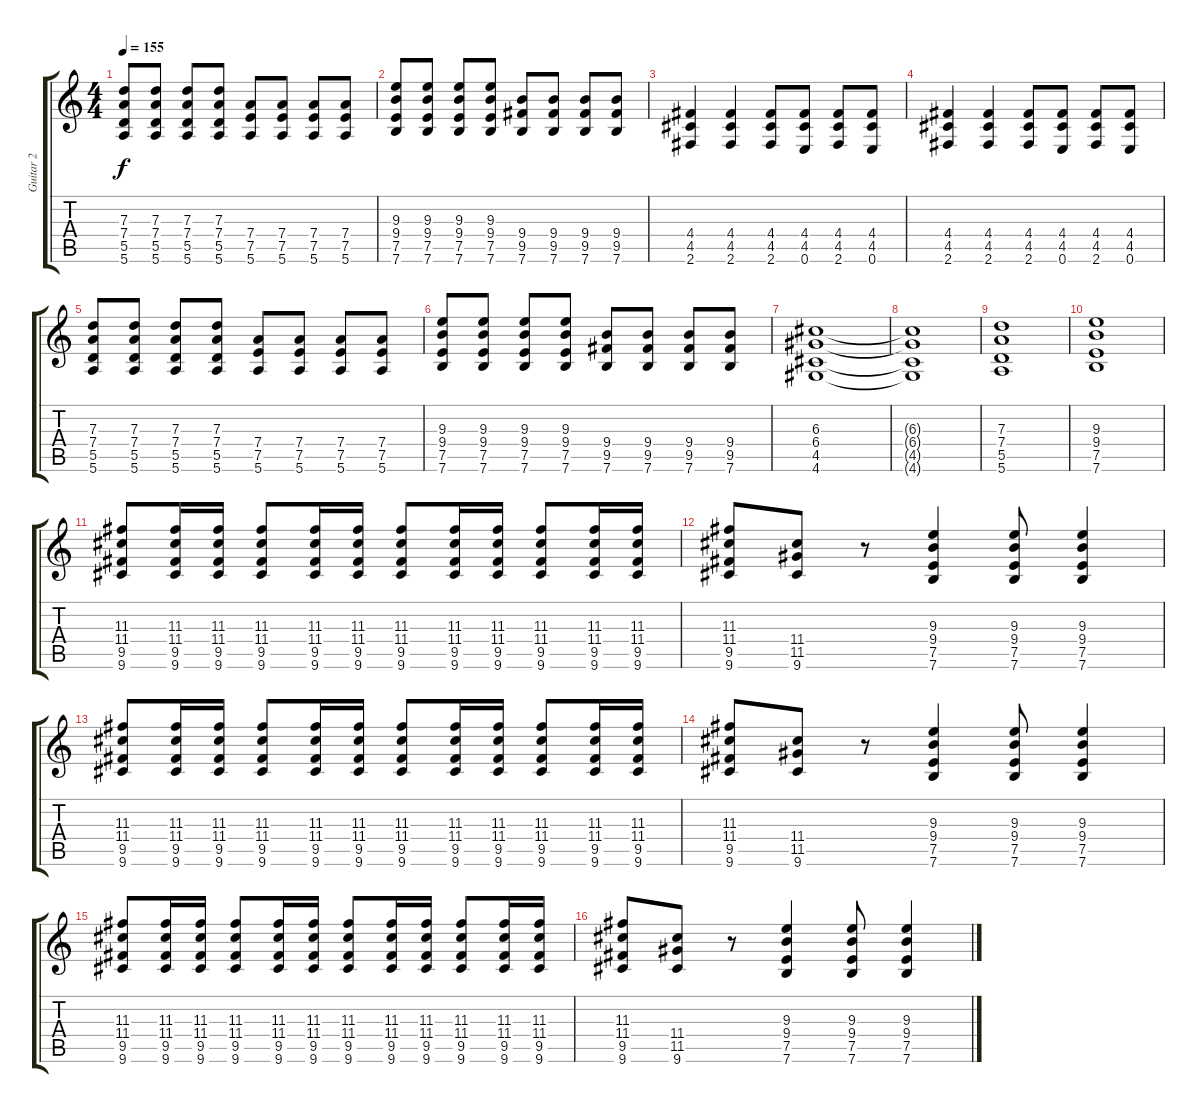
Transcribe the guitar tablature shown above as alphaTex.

\track ("Guitar 2" "Guitar 2") {instrument distortionguitar}
\staff {score tabs}
\tuning (E4 B3 G3 D3 A2 E2) {hide}
\ts (4 4)
\tempo 155
\clef g2
\ks c
(7.3 7.4 5.5 5.6).8{dy f} (7.3 7.4 5.5 5.6).8 (7.3 7.4 5.5 5.6).8 (7.3 7.4 5.5 5.6).8 (7.4 7.5 5.6).8 (7.4 7.5 5.6).8 (7.4 7.5 5.6).8 (7.4 7.5 5.6).8 |
(9.3 9.4 7.5 7.6).8 (9.3 9.4 7.5 7.6).8 (9.3 9.4 7.5 7.6).8 (9.3 9.4 7.5 7.6).8 (9.4 9.5 7.6).8 (9.4 9.5 7.6).8 (9.4 9.5 7.6).8 (9.4 9.5 7.6).8 |
(4.4 4.5 2.6).4 (4.4 4.5 2.6).4 (4.4 4.5 2.6).8 (4.4 4.5 0.6).8 (4.4 4.5 2.6).8 (4.4 4.5 0.6).8 |
(4.4 4.5 2.6).4 (4.4 4.5 2.6).4 (4.4 4.5 2.6).8 (4.4 4.5 0.6).8 (4.4 4.5 2.6).8 (4.4 4.5 0.6).8 |
(7.3 7.4 5.5 5.6).8 (7.3 7.4 5.5 5.6).8 (7.3 7.4 5.5 5.6).8 (7.3 7.4 5.5 5.6).8 (7.4 7.5 5.6).8 (7.4 7.5 5.6).8 (7.4 7.5 5.6).8 (7.4 7.5 5.6).8 |
(9.3 9.4 7.5 7.6).8 (9.3 9.4 7.5 7.6).8 (9.3 9.4 7.5 7.6).8 (9.3 9.4 7.5 7.6).8 (9.4 9.5 7.6).8 (9.4 9.5 7.6).8 (9.4 9.5 7.6).8 (9.4 9.5 7.6).8 |
(6.3 6.4 4.5 4.6).1 |
(6.3{t} 6.4{t} 4.5{t} 4.6{t}).1 |
(7.3 7.4 5.5 5.6).1 |
(9.3 9.4 7.5 7.6).1 |
(11.3 11.4 9.5 9.6).8{balance 6} (11.3 11.4 9.5 9.6).16 (11.3 11.4 9.5 9.6).16 (11.3 11.4 9.5 9.6).8 (11.3 11.4 9.5 9.6).16 (11.3 11.4 9.5 9.6).16 (11.3 11.4 9.5 9.6).8 (11.3 11.4 9.5 9.6).16 (11.3 11.4 9.5 9.6).16 (11.3 11.4 9.5 9.6).8 (11.3 11.4 9.5 9.6).16 (11.3 11.4 9.5 9.6).16 |
(11.3 11.4 9.5 9.6).8 (11.4 11.5 9.6).8 r.8 (9.3 9.4 7.5 7.6).4 (9.3 9.4 7.5 7.6).8 (9.3 9.4 7.5 7.6).4 |
(11.3 11.4 9.5 9.6).8 (11.3 11.4 9.5 9.6).16 (11.3 11.4 9.5 9.6).16 (11.3 11.4 9.5 9.6).8 (11.3 11.4 9.5 9.6).16 (11.3 11.4 9.5 9.6).16 (11.3 11.4 9.5 9.6).8 (11.3 11.4 9.5 9.6).16 (11.3 11.4 9.5 9.6).16 (11.3 11.4 9.5 9.6).8 (11.3 11.4 9.5 9.6).16 (11.3 11.4 9.5 9.6).16 |
(11.3 11.4 9.5 9.6).8 (11.4 11.5 9.6).8 r.8 (9.3 9.4 7.5 7.6).4 (9.3 9.4 7.5 7.6).8 (9.3 9.4 7.5 7.6).4 |
(11.3 11.4 9.5 9.6).8 (11.3 11.4 9.5 9.6).16 (11.3 11.4 9.5 9.6).16 (11.3 11.4 9.5 9.6).8 (11.3 11.4 9.5 9.6).16 (11.3 11.4 9.5 9.6).16 (11.3 11.4 9.5 9.6).8 (11.3 11.4 9.5 9.6).16 (11.3 11.4 9.5 9.6).16 (11.3 11.4 9.5 9.6).8 (11.3 11.4 9.5 9.6).16 (11.3 11.4 9.5 9.6).16 |
(11.3 11.4 9.5 9.6).8 (11.4 11.5 9.6).8 r.8 (9.3 9.4 7.5 7.6).4 (9.3 9.4 7.5 7.6).8 (9.3 9.4 7.5 7.6).4
